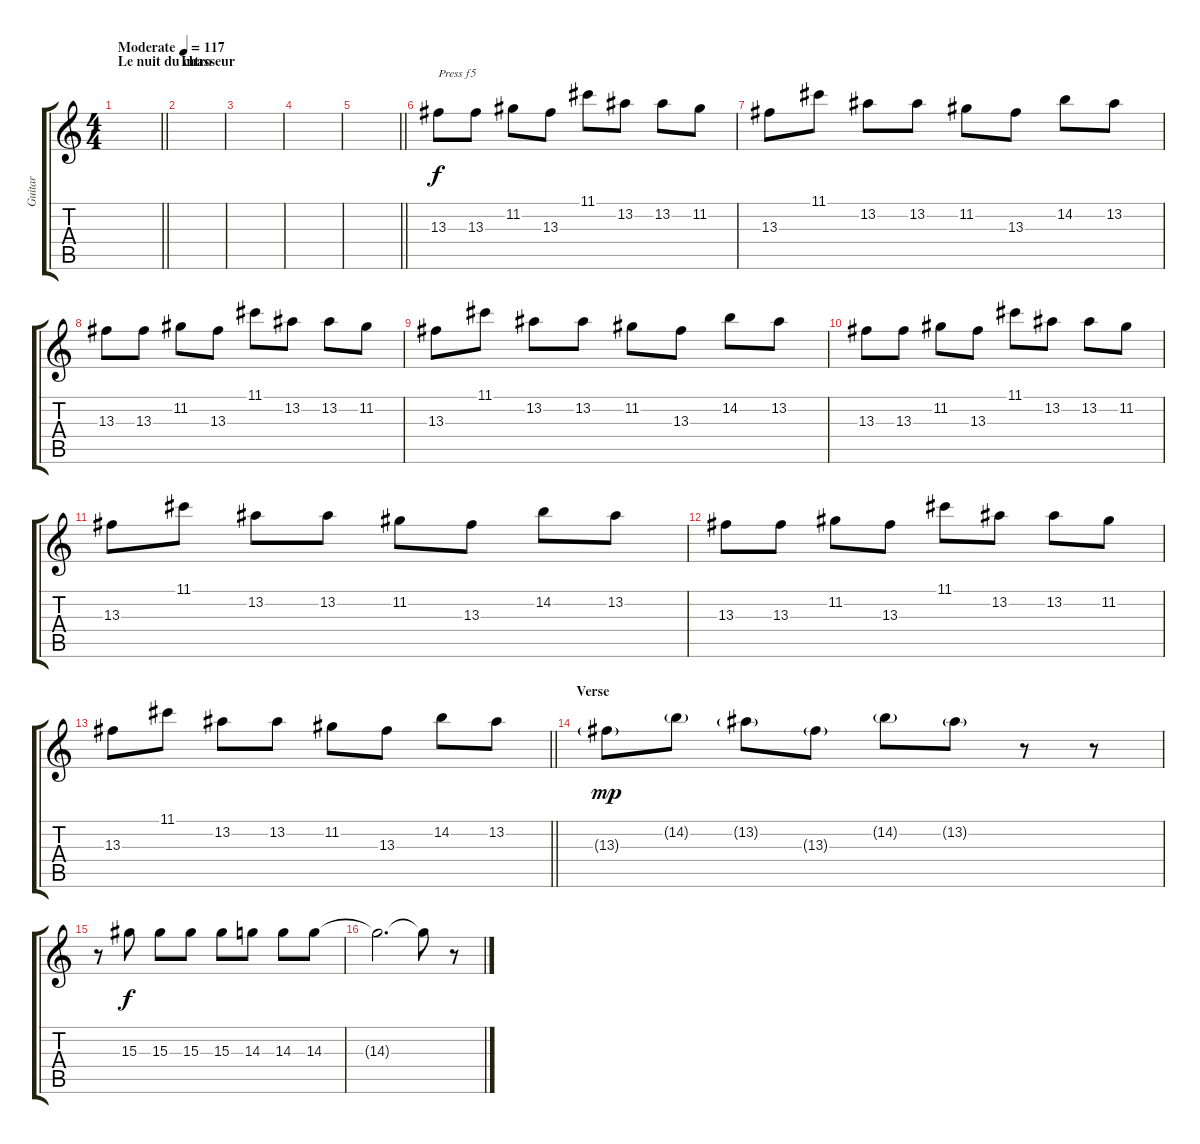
\track ("Guitar" "Guitar") {instrument overdrivenguitar}
\staff {score tabs}
\tuning (D4 A3 F3 C3 G2 C2) {hide}
\ts (4 4)
\section ("" "Le nuit du chasseur")
\tempo (117 "Moderate")
\clef g2
\barLineRight lightlight
\ks c
|
\section ("" "Intro")
|
|
|
\barLineRight lightlight
|
13.3.8{txt "Press f5"} 13.3.8 11.2.8 13.3.8 11.1.8 13.2.8 13.2.8 11.2.8 |
13.3.8 11.1.8 13.2.8 13.2.8 11.2.8 13.3.8 14.2.8 13.2.8 |
13.3.8 13.3.8 11.2.8 13.3.8 11.1.8 13.2.8 13.2.8 11.2.8 |
13.3.8 11.1.8 13.2.8 13.2.8 11.2.8 13.3.8 14.2.8 13.2.8 |
13.3.8 13.3.8 11.2.8 13.3.8 11.1.8 13.2.8 13.2.8 11.2.8 |
13.3.8 11.1.8 13.2.8 13.2.8 11.2.8 13.3.8 14.2.8 13.2.8 |
13.3.8 13.3.8 11.2.8 13.3.8 11.1.8 13.2.8 13.2.8 11.2.8 |
\barLineRight lightlight
13.3.8 11.1.8 13.2.8 13.2.8 11.2.8 13.3.8 14.2.8 13.2.8 |
\section ("" "Verse")
13.3{g}.8{dy mp volume 7} 14.2{g}.8 13.2{g}.8 13.3{g}.8 14.2{g}.8 13.2{g}.8 r.8{volume 13} r.8 |
r.8 15.3.8{dy f} 15.3.8 15.3.8 15.3.8 14.3.8 14.3.8 14.3.8 |
14.3{t}.2{d} 14.3{t}.8 r.8
